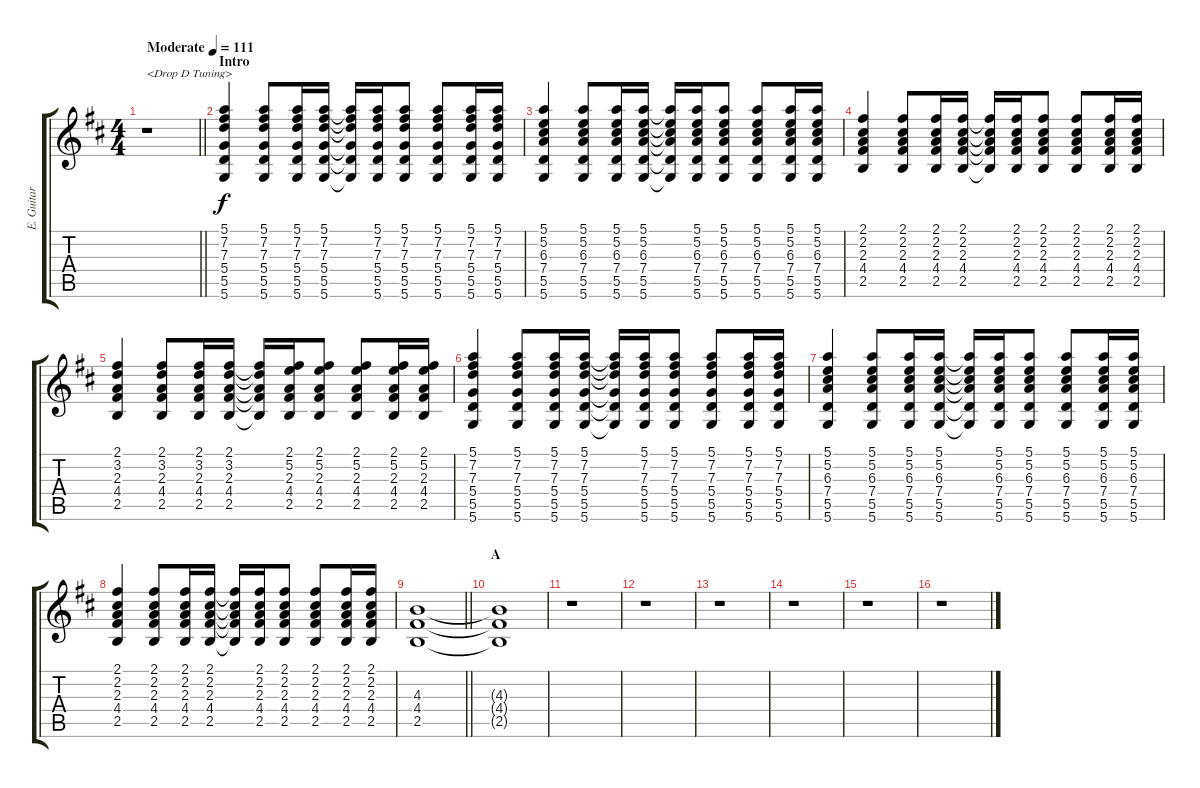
\track ("E. Guitar II" "E. Guitar ") {instrument overdrivenguitar}
\staff {score tabs}
\tuning (E4 B3 G3 D3 A2 D2) {hide}
\ts (4 4)
\tempo (111 "Moderate")
\clef g2
\barLineRight lightlight
\ks d
r.1{txt "<Drop D Tuning>" dy f instrument overdrivenguitar} |
\section ("" "Intro")
(5.1 7.2 7.3 5.4 5.5 5.6).4 (5.1 7.2 7.3 5.4 5.5 5.6).8 (5.1 7.2 7.3 5.4 5.5 5.6).16 (5.1 7.2 7.3 5.4 5.5 5.6).16 (5.1{t} 7.2{t} 7.3{t} 5.4{t} 5.5{t} 5.6{t}).16 (5.1 7.2 7.3 5.4 5.5 5.6).16 (5.1 7.2 7.3 5.4 5.5 5.6).8 (5.1 7.2 7.3 5.4 5.5 5.6).8 (5.1 7.2 7.3 5.4 5.5 5.6).16 (5.1 7.2 7.3 5.4 5.5 5.6).16 |
(5.1 5.2 6.3 7.4 5.5 5.6).4 (5.1 5.2 6.3 7.4 5.5 5.6).8 (5.1 5.2 6.3 7.4 5.5 5.6).16 (5.1 5.2 6.3 7.4 5.5 5.6).16 (5.1{t} 5.2{t} 6.3{t} 7.4{t} 5.5{t} 5.6{t}).16 (5.1 5.2 6.3 7.4 5.5 5.6).16 (5.1 5.2 6.3 7.4 5.5 5.6).8 (5.1 5.2 6.3 7.4 5.5 5.6).8 (5.1 5.2 6.3 7.4 5.5 5.6).16 (5.1 5.2 6.3 7.4 5.5 5.6).16 |
(2.1 2.2 2.3 4.4 2.5).4 (2.1 2.2 2.3 4.4 2.5).8 (2.1 2.2 2.3 4.4 2.5).16 (2.1 2.2 2.3 4.4 2.5).16 (2.1{t} 2.2{t} 2.3{t} 4.4{t} 2.5{t}).16 (2.1 2.2 2.3 4.4 2.5).16 (2.1 2.2 2.3 4.4 2.5).8 (2.1 2.2 2.3 4.4 2.5).8 (2.1 2.2 2.3 4.4 2.5).16 (2.1 2.2 2.3 4.4 2.5).16 |
(2.1 3.2 2.3 4.4 2.5).4 (2.1 3.2 2.3 4.4 2.5).8 (2.1 3.2 2.3 4.4 2.5).16 (2.1 3.2 2.3 4.4 2.5).16 (2.1{t} 3.2{t} 2.3{t} 4.4{t} 2.5{t}).16 (2.1 5.2 2.3 4.4 2.5).16 (2.1 5.2 2.3 4.4 2.5).8 (2.1 5.2 2.3 4.4 2.5).8 (2.1 5.2 2.3 4.4 2.5).16 (2.1 5.2 2.3 4.4 2.5).16 |
(5.1 7.2 7.3 5.4 5.5 5.6).4 (5.1 7.2 7.3 5.4 5.5 5.6).8 (5.1 7.2 7.3 5.4 5.5 5.6).16 (5.1 7.2 7.3 5.4 5.5 5.6).16 (5.1{t} 7.2{t} 7.3{t} 5.4{t} 5.5{t} 5.6{t}).16 (5.1 7.2 7.3 5.4 5.5 5.6).16 (5.1 7.2 7.3 5.4 5.5 5.6).8 (5.1 7.2 7.3 5.4 5.5 5.6).8 (5.1 7.2 7.3 5.4 5.5 5.6).16 (5.1 7.2 7.3 5.4 5.5 5.6).16 |
(5.1 5.2 6.3 7.4 5.5 5.6).4 (5.1 5.2 6.3 7.4 5.5 5.6).8 (5.1 5.2 6.3 7.4 5.5 5.6).16 (5.1 5.2 6.3 7.4 5.5 5.6).16 (5.1{t} 5.2{t} 6.3{t} 7.4{t} 5.5{t} 5.6{t}).16 (5.1 5.2 6.3 7.4 5.5 5.6).16 (5.1 5.2 6.3 7.4 5.5 5.6).8 (5.1 5.2 6.3 7.4 5.5 5.6).8 (5.1 5.2 6.3 7.4 5.5 5.6).16 (5.1 5.2 6.3 7.4 5.5 5.6).16 |
(2.1 2.2 2.3 4.4 2.5).4 (2.1 2.2 2.3 4.4 2.5).8 (2.1 2.2 2.3 4.4 2.5).16 (2.1 2.2 2.3 4.4 2.5).16 (2.1{t} 2.2{t} 2.3{t} 4.4{t} 2.5{t}).16 (2.1 2.2 2.3 4.4 2.5).16 (2.1 2.2 2.3 4.4 2.5).8 (2.1 2.2 2.3 4.4 2.5).8 (2.1 2.2 2.3 4.4 2.5).16 (2.1 2.2 2.3 4.4 2.5).16 |
\barLineRight lightlight
(4.3 4.4 2.5).1 |
\section ("" "A")
(4.3{t} 4.4{t} 2.5{t}).1 |
r.1 |
r.1 |
r.1 |
r.1 |
r.1 |
r.1
